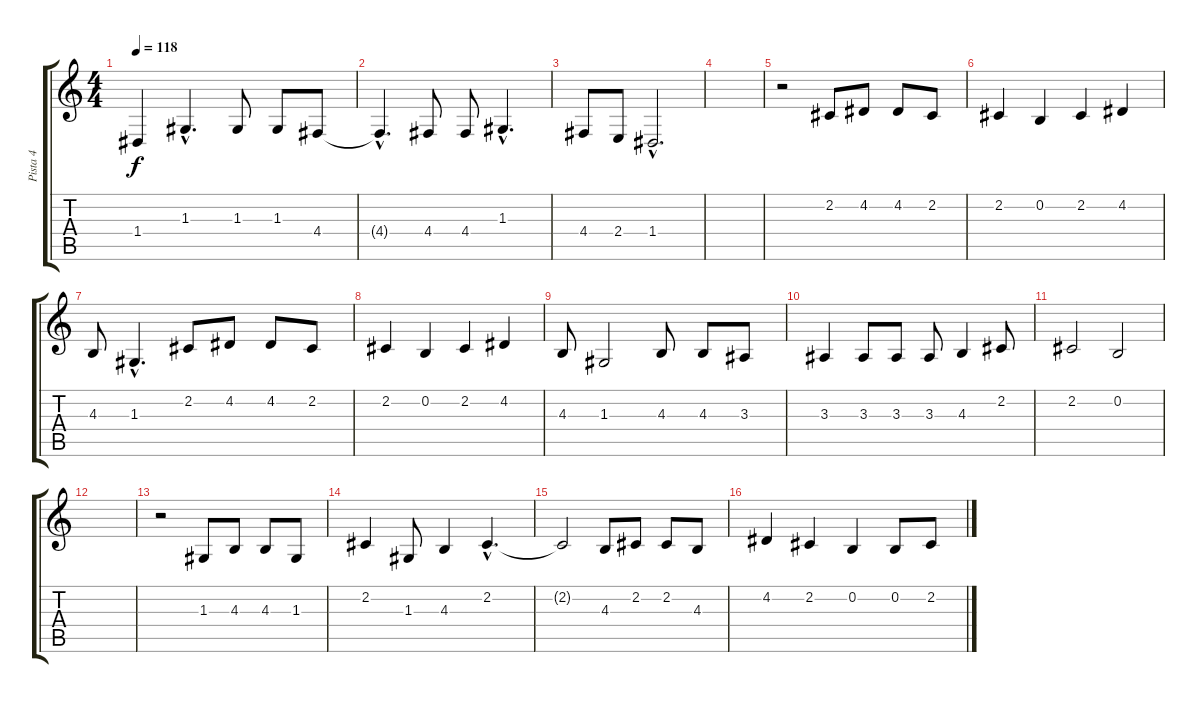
\track ("Pista 4" "Pista 4") {instrument electricgrandpiano}
\staff {score tabs}
\tuning (E4 B3 G3 D3 A2 E2) {hide}
\ts (4 4)
\tempo 118
\clef g2
\ks c
1.4{t}.4{dy f} 1.3{hac}.4{d} 1.3.8 1.3.8 4.4.8 |
4.4{hac t}.4{d} 4.4.8 4.4.8 1.3{hac}.4{d} |
4.4.8 2.4.8 1.4{hac}.2{d} |
|
r.2 2.2.8 4.2.8 4.2.8 2.2.8 |
2.2.4 0.2.4 2.2.4 4.2.4 |
4.3.8 1.3{hac}.4{d} 2.2.8 4.2.8 4.2.8 2.2.8 |
2.2.4 0.2.4 2.2.4 4.2.4 |
4.3.8 1.3.2 4.3.8 4.3.8 3.3.8 |
3.3.4 3.3.8 3.3.8 3.3.8 4.3.4 2.2.8 |
2.2.2 0.2.2 |
|
r.2 1.3.8 4.3.8 4.3.8 1.3.8 |
2.2.4 1.3.8 4.3.4 2.2{hac}.4{d} |
2.2{t}.2 4.3.8 2.2.8 2.2.8 4.3.8 |
4.2.4 2.2.4 0.2.4 0.2.8 2.2.8
